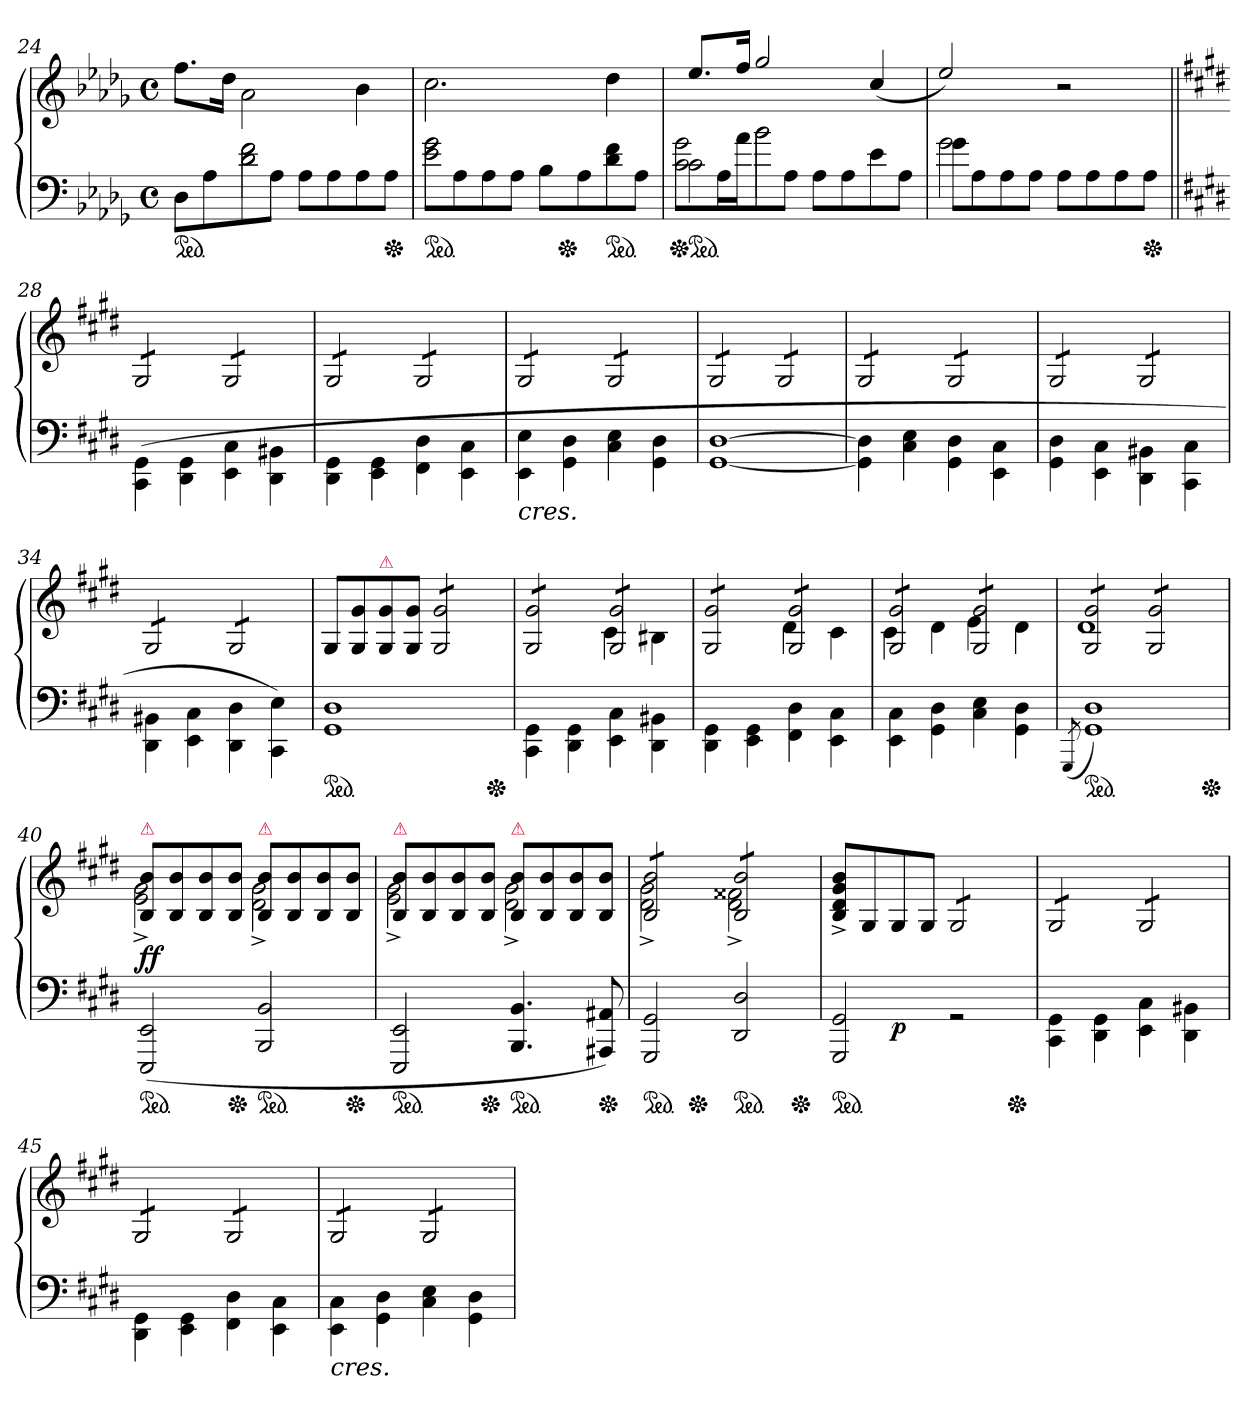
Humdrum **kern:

**kern	**kern	**dynam
*part1	*part1	*part1
*staff2	*staff1	*staff1/2
*clefF4	*clefG2	*
*k[b-e-a-d-g-]	*k[b-e-a-d-g-]	*
*D-:	*D-:	*
*M4/4	*M4/4	*
*met(c)	*met(c)	*
=24	=24	=24
*^	*	*
*ped	*	*	*
4rcyy	8D-L	8.ffL	.
.	8A-	.	.
.	.	16dd-Jk	.
!	!LO:N:vis=2	!	!
2d-\ 2f\	8d- 8f	2a-\	.
.	8A-J	.	.
.	8A-L	.	.
.	8A-	.	.
4ryy	8A-	4b-	.
*Xped	*	*	*
.	8A-J	.	.
=25	=25	=25	=25
!	!LO:N:vis=2	!	!
*ped	*	*	*
*	*	*^	*
2e-\ 2g-\	8e- 8g-	2.cc	2ryy	.
.	8A-	.	.	.
.	8A-	.	.	.
.	8A-J	.	.	.
2reyy	8B-L	.	16ryy	.
*Xped	*	*	*	*
.	.	.	4..ryy	.
.	8A-	.	.	.
*ped	*	*	*	*
.	8d- 8f	4dd-	.	.
.	8A-J	.	.	.
=26	=26	=26	=26	=26
*	*^	*	*	*
!	!	!LO:N:vis=2	!	!	!
*	*	*	*v	*v	*
*Xped	*	*	*	*
*ped	*	*	*	*
4ryy	2c\	8c\ 8g-\	8.ee-/L	.
.	.	16A-\	.	.
.	.	16a-\	16ff/Jk	.
!	!	!LO:N:vis=2	!	!
2b-\	.	8b-\	2gg-/	.
.	.	8A-\J	.	.
.	2ryy	8A-\L	.	.
.	.	8A-\	.	.
4ryy	.	8e-\	(>4cc/	.
.	.	8A-\J	.	.
=27	=27	=27	=27	=27
!	!LO:N:vis=2	!	!	!
*	*v	*v	*	*
2g-\	8g-\	2ee-/)	.
.	8A-	.	.
.	8A-	.	.
.	8A-J	.	.
2ryy	8A-\L	2r	.
.	8A-\	.	.
.	8A-\	.	.
*Xped	*	*	*
.	8A-\J	.	.
*v	*v	*	*
=28||	=28||	=28||
*k[f#c#g#d#]	*k[f#c#g#d#]	*
*^	*	*
!	!	!LO:TX:a:color=crimson:t=⚠	!
!	!	!LO:TX:b:i:t=sotto voce.	!
!	!	!LO:TX:a:color=crimson:t=⚠	!
!LO:TX:a:color=crimson:t=⚠	!	!	!
*v	*v	*	*
*	*tremolo	*
(<4CC#\ 4GG#\	8G#/L	.
.	8G#/	.
4DD#\ 4GG#\	8G#/	.
.	8G#/J	.
4EE\ 4C#\	8G#/L	.
.	8G#/	.
4DD#\ 4BB#X\	8G#/	.
.	8G#/J	.
=29	=29	=29
4DD#\ 4GG#\	8G#/L	.
.	8G#/	.
4EE\ 4GG#\	8G#/	.
.	8G#/J	.
4FF#\ 4D#\	8G#/L	.
.	8G#/	.
4EE\ 4C#\	8G#/	.
.	8G#/J	.
=30	=30	=30
!LO:TX:b:i:t=cres.	!	!
4EE\ 4E\	8G#/L	.
.	8G#/	.
4GG#\ 4D#\	8G#/	.
.	8G#/J	.
4C#\ 4E\	8G#/L	.
.	8G#/	.
4GG#\ 4D#\	8G#/	.
.	8G#/J	.
=31	=31	=31
[1GG#\ [1D#\	8G#/L	.
.	8G#/	.
.	8G#/	.
.	8G#/J	.
.	8G#/L	.
.	8G#/	.
.	8G#/	.
.	8G#/J	.
=32	=32	=32
4GG#]\ 4D#]\	8G#/L	.
.	8G#/	.
4C#\ 4E\	8G#/	.
.	8G#/J	.
4GG#\ 4D#\	8G#/L	.
.	8G#/	.
4EE\ 4C#\	8G#/	.
.	8G#/J	.
=33	=33	=33
4GG#\ 4D#\	8G#/L	.
.	8G#/	.
4EE\ 4C#\	8G#/	.
.	8G#/J	.
4DD#\ 4BB#X\	8G#/L	.
.	8G#/	.
4CC#\ 4C#\	8G#/	.
.	8G#/J	.
=34	=34	=34
4DD#\ 4BB#X\	8G#/L	.
.	8G#/	.
4EE\ 4C#\	8G#/	.
.	8G#/J	.
4DD#\ 4D#\	8G#/L	.
.	8G#/	.
4CC#\ 4E\)	8G#/	.
.	8G#/J	.
*	*Xtremolo	*
=35	=35	=35
*ped	*	*
*	*^	*
1GG#\ 1D#\	8G#/L	2..ryy	.
.	8G#/ 8g#/	.	.
!	!LO:TX:a:i:color=crimson:t=⚠	!	!
.	8G#/ 8g#/	.	.
.	8G#/ 8g#/J	.	.
*	*tremolo	*	*
.	8G#/ 8g#/L	.	.
.	8G#/ 8g#/	.	.
.	8G#/ 8g#/	.	.
*Xped	*	*	*
.	8G#/ 8g#/J	8ryy	.
=36	=36	=36	=36
4CC#\ 4GG#\	8G#/ 8g#/L	2rAyy	.
.	8G#/ 8g#/	.	.
4DD#\ 4GG#\	8G#/ 8g#/	.	.
.	8G#/ 8g#/J	.	.
4EE\ 4C#\	8G#/ 8g#/L	4c#	.
.	8G#/ 8g#/	.	.
4DD#\ 4BB#X\	8G#/ 8g#/	4B#X	.
.	8G#/ 8g#/J	.	.
=37	=37	=37	=37
4DD#\ 4GG#\	8G#/ 8g#/L	2rAyy	.
.	8G#/ 8g#/	.	.
4EE\ 4GG#\	8G#/ 8g#/	.	.
.	8G#/ 8g#/J	.	.
4FF#\ 4D#\	8G#/ 8g#/L	4d#	.
.	8G#/ 8g#/	.	.
4EE\ 4C#\	8G#/ 8g#/	4c#	.
.	8G#/ 8g#/J	.	.
=38	=38	=38	=38
4EE\ 4C#\	8G#/ 8g#/L	4c#	.
.	8G#/ 8g#/	.	.
4GG#\ 4D#\	8G#/ 8g#/	4d#	.
.	8G#/ 8g#/J	.	.
4C#\ 4E\	8G#/ 8g#/L	4e	.
.	8G#/ 8g#/	.	.
4GG#\ 4D#\	8G#/ 8g#/	4d#	.
.	8G#/ 8g#/J	.	.
*	*v	*v	*
=39	=39	=39
(>8qGGG#/	.	.
*	*^	*
!LO:TX:a:color=crimson:t=⚠	!	!	!
*ped	*	*	*
*	*	*^	*
1GG#\ 1D#\)	8G#/ 8g#/L	1d#	2..ryy	.
.	8G#/ 8g#/	.	.	.
.	8G#/ 8g#/	.	.	.
.	8G#/ 8g#/J	.	.	.
.	8G#/ 8g#/L	.	.	.
.	8G#/ 8g#/	.	.	.
.	8G#/ 8g#/	.	.	.
*Xped	*	*	*	*
.	8G#/ 8g#/J	.	8ryy	.
*	*Xtremolo	*	*	*
=40	=40	=40	=40	=40
!	!LO:TX:a:color=crimson:t=⚠	!	!	!
*	*	*v	*v	*
*ped	*	*	*
(>2EEE 2EE	8B 8bL	2e^< 2g#^<	ff
.	8B 8b	.	.
.	8B 8b	.	.
*Xped	*	*	*
.	8B 8bJ	.	.
!	!LO:TX:a:color=crimson:t=⚠	!	!
*ped	*	*	*
2BBB 2BB	8B 8bL	2d#^< 2g#^<	.
.	8B 8b	.	.
.	8B 8b	.	.
*Xped	*	*	*
.	8B 8bJ	.	.
=41	=41	=41	=41
!	!LO:TX:a:color=crimson:t=⚠	!	!
*ped	*	*	*
2EEE 2EE	8B 8bL	2e^< 2g#^<	.
.	8B 8b	.	.
.	8B 8b	.	.
*Xped	*	*	*
.	8B 8bJ	.	.
!	!LO:TX:a:color=crimson:t=⚠	!	!
*ped	*	*	*
4.BBB 4.BB	8B 8bL	2d#^< 2g#^<	.
.	8B 8b	.	.
.	8B 8b	.	.
*Xped	*	*	*
8AAA#X 8AA#X)	8B 8bJ	.	.
=42	=42	=42	=42
*ped	*	*	*
*	*^	*^	*
*	*tremolo	*	*	*	*
2GGG# 2GG#	8B 8bL	2d#^ 2g#^	4ryy	2..ryy	.
.	8B 8b	.	.	.	.
*Xped	*	*	*	*	*
.	8B 8b	.	2.ryy	.	.
.	8B 8bJ	.	.	.	.
*ped	*	*	*	*	*
2DD# 2D#	8B 8bL	2d#^ 2f##X^	.	.	.
.	8B 8b	.	.	.	.
.	8B 8b	.	.	.	.
*Xped	*	*	*	*	*
.	8B 8bJ	.	.	8ryy	.
*	*Xtremolo	*	*	*	*
*	*v	*v	*v	*v	*
=43	=43	=43
*^	*	*
*ped	*	*	*
*	*	*^	*
2GGG#/ 2GG#/	4ryy	8B^< 8d#^< 8g#^< 8b^<L	2..ryy	.
.	.	8G#/	.	.
!	!	!	!	!LO:DY:b=2
.	2.ryy	8G#/	.	p
.	.	8G#/J	.	.
*	*	*tremolo	*	*
2rGG	.	8G#/L	.	.
.	.	8G#/	.	.
.	.	8G#/	.	.
*Xped	*	*	*	*
.	.	8G#/J	8ryy	.
=44	=44	=44	=44	=44
!LO:TX:a:color=crimson:t=⚠	!	!	!	!
*v	*v	*	*	*
*	*v	*v	*
4CC#\ 4GG#\	8G#/L	.
.	8G#/	.
4DD#\ 4GG#\	8G#/	.
.	8G#/J	.
4EE\ 4C#\	8G#/L	.
.	8G#/	.
4DD#\ 4BB#X\	8G#/	.
.	8G#/J	.
=45	=45	=45
4DD#\ 4GG#\	8G#/L	.
.	8G#/	.
4EE\ 4GG#\	8G#/	.
.	8G#/J	.
4FF#\ 4D#\	8G#/L	.
.	8G#/	.
4EE\ 4C#\	8G#/	.
.	8G#/J	.
=46	=46	=46
!LO:TX:b:i:t=cres.	!	!
4EE\ 4C#\	8G#/L	.
.	8G#/	.
4GG#\ 4D#\	8G#/	.
.	8G#/J	.
4C#\ 4E\	8G#/L	.
.	8G#/	.
4GG#\ 4D#\	8G#/	.
.	8G#/J	.
*	*Xtremolo	*
=	=	=
*-	*-	*-
